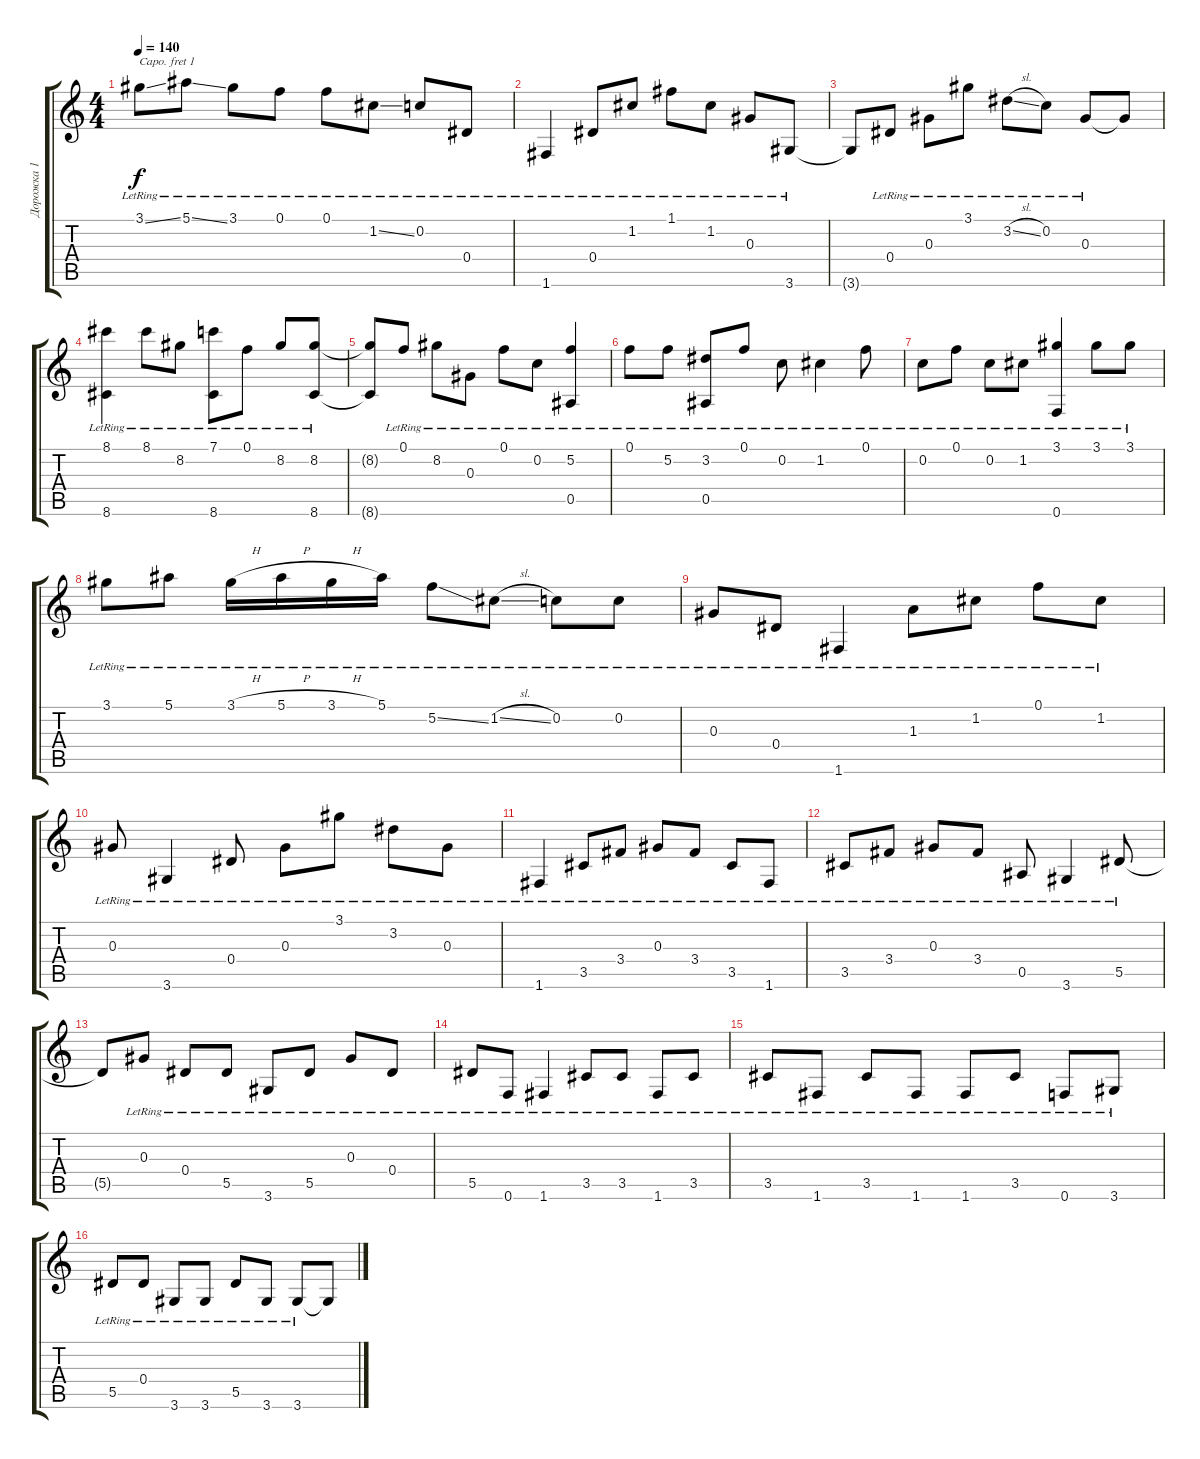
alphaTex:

\track ("Дорожка 1" "Дорожка 1") {instrument acousticguitarsteel}
\staff {score tabs}
\capo 1
\tuning (E4 B3 G3 D3 A2 E2) {hide}
\ts (4 4)
\tempo 140
\clef g2
\ks c
3.1{ss lr}.8{dy f} 5.1{ss lr}.8 3.1{lr}.8 0.1{lr}.8 0.1{lr}.8 1.2{ss lr}.8 0.2{lr}.8 0.4{lr}.8 |
1.6{lr}.4 0.4{lr}.8 1.2{lr}.8 1.1{lr}.8 1.2{lr}.8 0.3{lr}.8 3.6{lr}.8 |
3.6{t}.8 0.4{lr}.8 0.3{lr}.8 3.1{lr}.8 3.2{sl lr}.8 0.2{lr}.8 0.3{lr}.8 0.3{t}.8 |
(8.1{lr} 8.6{lr}).4 8.1{lr}.8 8.2{lr}.8 (7.1{lr} 8.6{lr}).8 0.1{lr}.8 8.2{lr}.8 (8.2{lr} 8.6{lr}).8 |
(8.2{t} 8.6{t}).8 0.1{lr}.8 8.2{lr}.8 0.3{lr}.8 0.1{lr}.8 0.2{lr}.8 (5.2{lr} 0.5{lr}).4 |
0.1{lr}.8 5.2{lr}.8 (3.2{lr} 0.5{lr}).8 0.1{lr}.8 0.2{lr}.8 1.2{lr}.4 0.1{lr}.8 |
0.2{lr}.8 0.1{lr}.8 0.2{lr}.8 1.2{lr}.8 (3.1{lr} 0.6{lr}).4 3.1{lr}.8 3.1{lr}.8 |
3.1{lr}.8 5.1{lr}.8 3.1{h lr}.16 5.1{h lr}.16 3.1{h lr}.16 5.1{lr}.16 5.2{ss lr}.8 1.2{sl lr}.8 0.2{lr}.8 0.2{lr}.8 |
0.3{lr}.8 0.4{lr}.8 1.6{lr}.4 1.3{lr}.8 1.2{lr}.8 0.1{lr}.8 1.2{lr}.8 |
0.3{lr}.8 3.6{lr}.4 0.4{lr}.8 0.3{lr}.8 3.1{lr}.8 3.2{lr}.8 0.3{lr}.8 |
1.6{lr}.4 3.5{lr}.8 3.4{lr}.8 0.3{lr}.8 3.4{lr}.8 3.5{lr}.8 1.6{lr}.8 |
3.5{lr}.8 3.4{lr}.8 0.3{lr}.8 3.4{lr}.8 0.5{lr}.8 3.6{lr}.4 5.5{lr}.8 |
5.5{t}.8 0.3{lr}.8 0.4{lr}.8 5.5{lr}.8 3.6{lr}.8 5.5{lr}.8 0.3{lr}.8 0.4{lr}.8 |
5.5{lr}.8 0.6{lr}.8 1.6{lr}.4 3.5{lr}.8 3.5{lr}.8 1.6{lr}.8 3.5{lr}.8 |
3.5{lr}.8 1.6{lr}.8 3.5{lr}.8 1.6{lr}.8 1.6{lr}.8 3.5{lr}.8 0.6{lr}.8 3.6{lr}.8 |
5.5{lr}.8 0.4{lr}.8 3.6{lr}.8 3.6{lr}.8 5.5{lr}.8 3.6{lr}.8 3.6{lr}.8 3.6{t}.8
